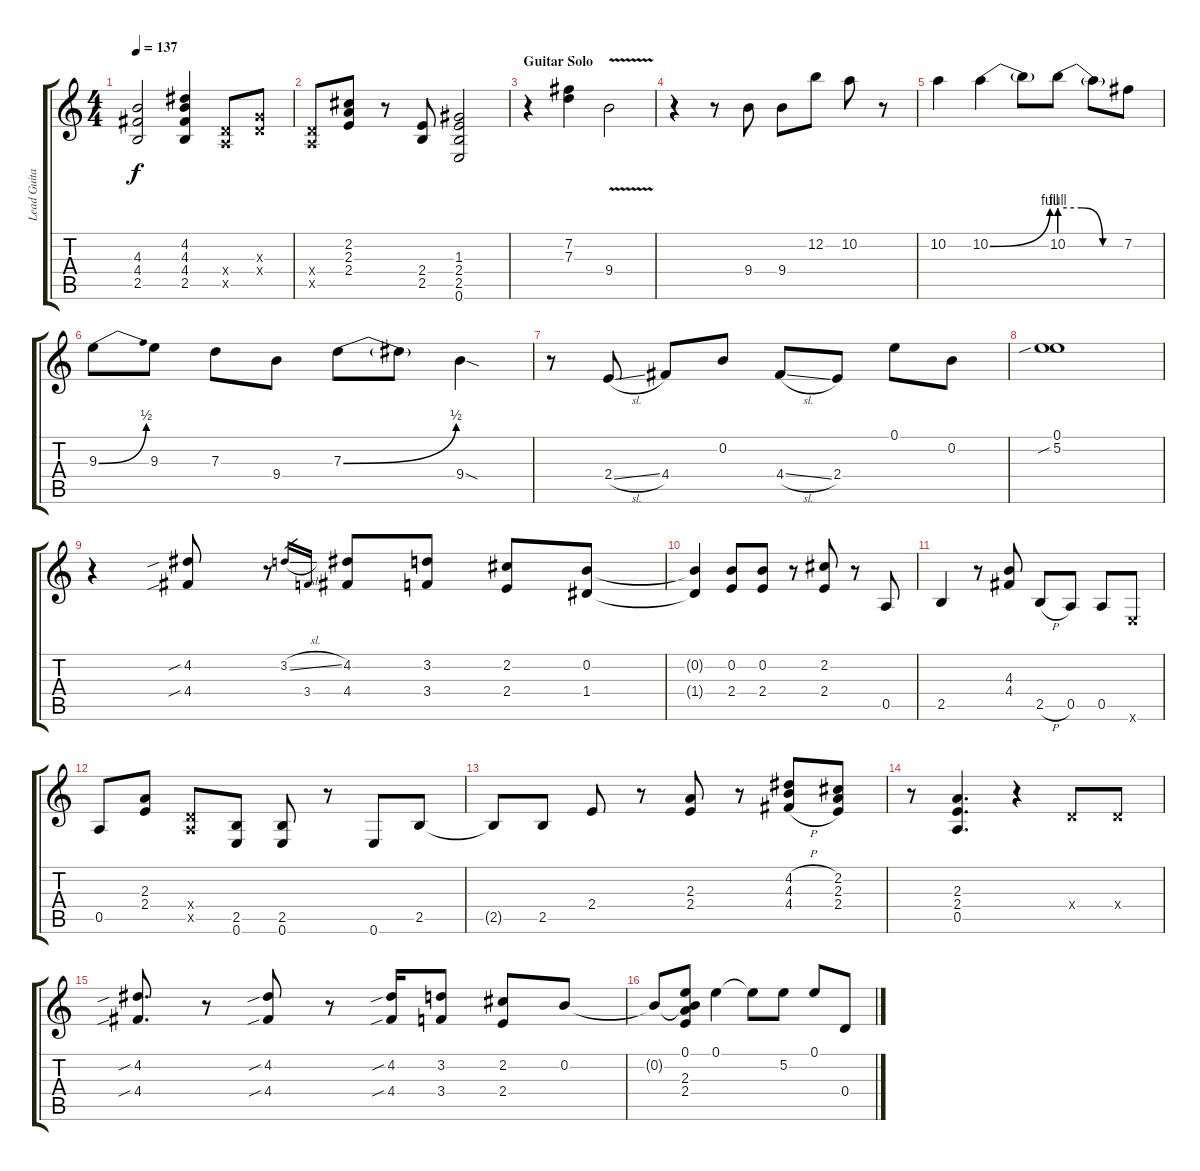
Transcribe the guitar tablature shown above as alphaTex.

\track ("Lead Guitar 2" "Lead Guita") {instrument distortionguitar}
\staff {score tabs}
\tuning (E4 B3 G3 D3 A2 E2) {hide}
\ts (4 4)
\tempo 137
\clef g2
\ks c
(4.3 4.4 2.5).2{dy f} (4.2 4.3 4.4 2.5).4 (0.4{x} 0.5{x}).8 (0.3{x} 0.4{x}).8 |
(0.4{x} 0.5{x}).8 (2.2 2.3 2.4).8 r.8 (2.4 2.5).8 (1.3 2.4 2.5 0.6).2 |
\section ("" "Guitar Solo")
r.4 (7.2 7.3).4 9.4{v}.2 |
r.4 r.8 9.4.8 9.4.8 12.2.8 10.2.8 r.8 |
10.2.4 10.2{be (bend 0 0 60 4)}.4 10.2{t}.8 10.2{be (custom 0 4 20 4 40 0 60 0)}.8 10.2{t}.8 7.2.8 |
9.3{be (bend 0 0 60 2)}.8 9.3.8 7.3.8 9.4.8 7.3{be (bend 0 0 60 2)}.8 7.3{t}.8 9.4{sod}.4 |
r.8 2.4{sl}.8 4.4.8 0.2.8 4.4{sl}.8 2.4.8 0.1.8 0.2.8 |
(0.1 5.2{sib}).1 |
r.4 (4.2{sib} 4.4{sib}).8 r.8 3.2{sl}.16{gr} 3.4.16{gr} (4.2 4.4).8 (3.2 3.4).8 (2.2 2.4).8 (0.2 1.4).8 |
(0.2{t} 1.4{t}).4 (0.2 2.4).8 (0.2 2.4).8 r.8 (2.2 2.4).8 r.8 0.5.8 |
2.5.4 r.8 (4.3 4.4).8 2.5{h}.8 0.5.8 0.5.8 0.6{x}.8 |
0.5.8 (2.3 2.4).8 (0.4{x} 0.5{x}).8 (2.5 0.6).8 (2.5 0.6).8 r.8 0.6.8 2.5.8 |
2.5{t}.8 2.5.8 2.4.8 r.8 (2.3 2.4).8 r.8 (4.2{h} 4.3{h} 4.4{h}).8 (2.2 2.3 2.4).8 |
r.8 (2.3 2.4 0.5).4{d} r.4 0.4{x}.8 0.4{x}.8 |
(4.2{sib} 4.4{sib}).8{d} r.8 (4.2{sib} 4.4{sib}).8 r.8 (4.2{sib} 4.4{sib}).16 (3.2 3.4).8 (2.2 2.4).8 0.2.8 |
0.2{t}.8 (0.1 0.2{t} 2.3 2.4).8 0.1.4 0.1{t}.8 5.2.8 0.1.8 0.4.8
